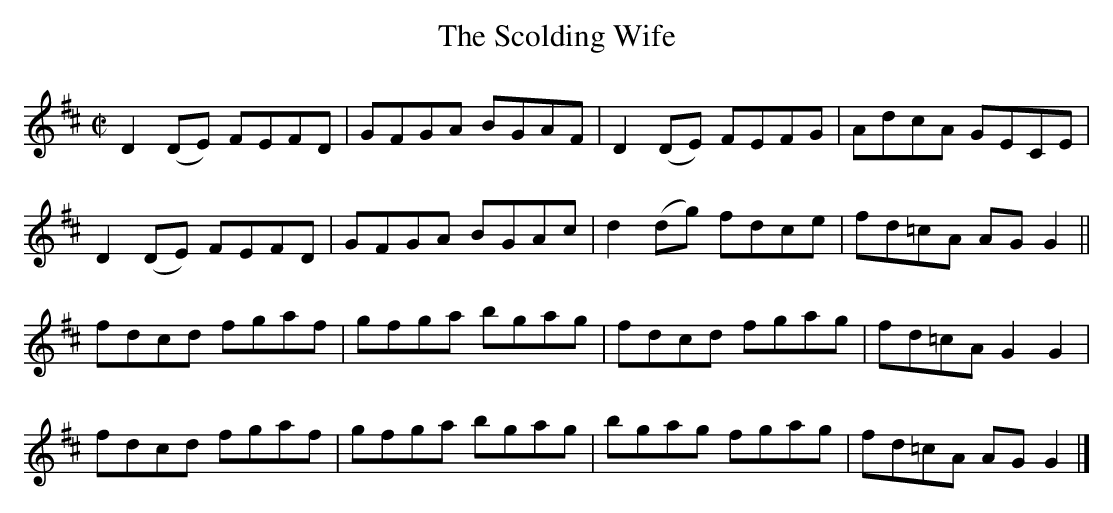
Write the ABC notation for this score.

X:1
T: The Scolding Wife
M: C|
L: 1/8
K: Glyd
D2 (DE) FEFD | GFGA BGAF | D2 (DE) FEFG | AdcA  GECE  |
D2 (DE) FEFD | GFGA BGAc | d2 (dg) fdce | fd=cA AG G2 ||
fdcd    fgaf | gfga bgag | fdcd    fgag | fd=cA G2 G2 |
fdcd    fgaf | gfga bgag | bgag    fgag | fd=cA AG G2 |]
